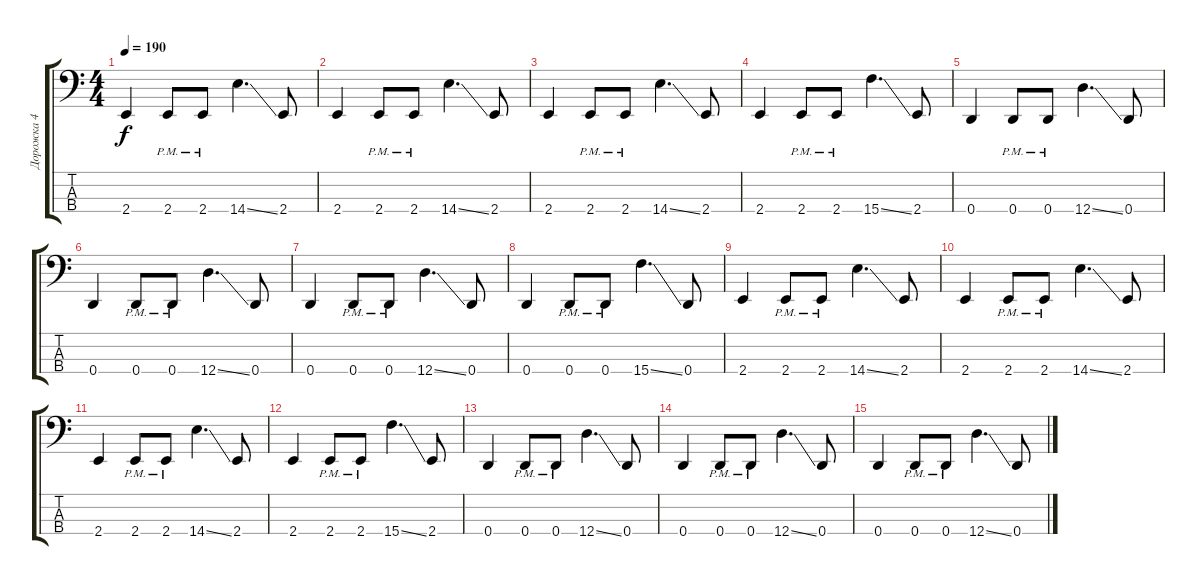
\track ("Дорожка 4" "Дорожка 4") {instrument electricbassfinger}
\staff {score tabs}
\tuning (G2 D2 A1 D1) {hide}
\ts (4 4)
\tempo 190
\clef f4
\ks c
2.4.4{dy f} 2.4{pm}.8 2.4{pm}.8 14.4{ss}.4{d} 2.4.8 |
2.4.4 2.4{pm}.8 2.4{pm}.8 14.4{ss}.4{d} 2.4.8 |
2.4.4 2.4{pm}.8 2.4{pm}.8 14.4{ss}.4{d} 2.4.8 |
2.4.4 2.4{pm}.8 2.4{pm}.8 15.4{ss}.4{d} 2.4.8 |
0.4.4 0.4{pm}.8 0.4{pm}.8 12.4{ss}.4{d} 0.4.8 |
0.4.4 0.4{pm}.8 0.4{pm}.8 12.4{ss}.4{d} 0.4.8 |
0.4.4 0.4{pm}.8 0.4{pm}.8 12.4{ss}.4{d} 0.4.8 |
0.4.4 0.4{pm}.8 0.4{pm}.8 15.4{ss}.4{d} 0.4.8 |
2.4.4 2.4{pm}.8 2.4{pm}.8 14.4{ss}.4{d} 2.4.8 |
2.4.4 2.4{pm}.8 2.4{pm}.8 14.4{ss}.4{d} 2.4.8 |
2.4.4 2.4{pm}.8 2.4{pm}.8 14.4{ss}.4{d} 2.4.8 |
2.4.4 2.4{pm}.8 2.4{pm}.8 15.4{ss}.4{d} 2.4.8 |
0.4.4 0.4{pm}.8 0.4{pm}.8 12.4{ss}.4{d} 0.4.8 |
0.4.4 0.4{pm}.8 0.4{pm}.8 12.4{ss}.4{d} 0.4.8 |
0.4.4 0.4{pm}.8 0.4{pm}.8 12.4{ss}.4{d} 0.4.8
